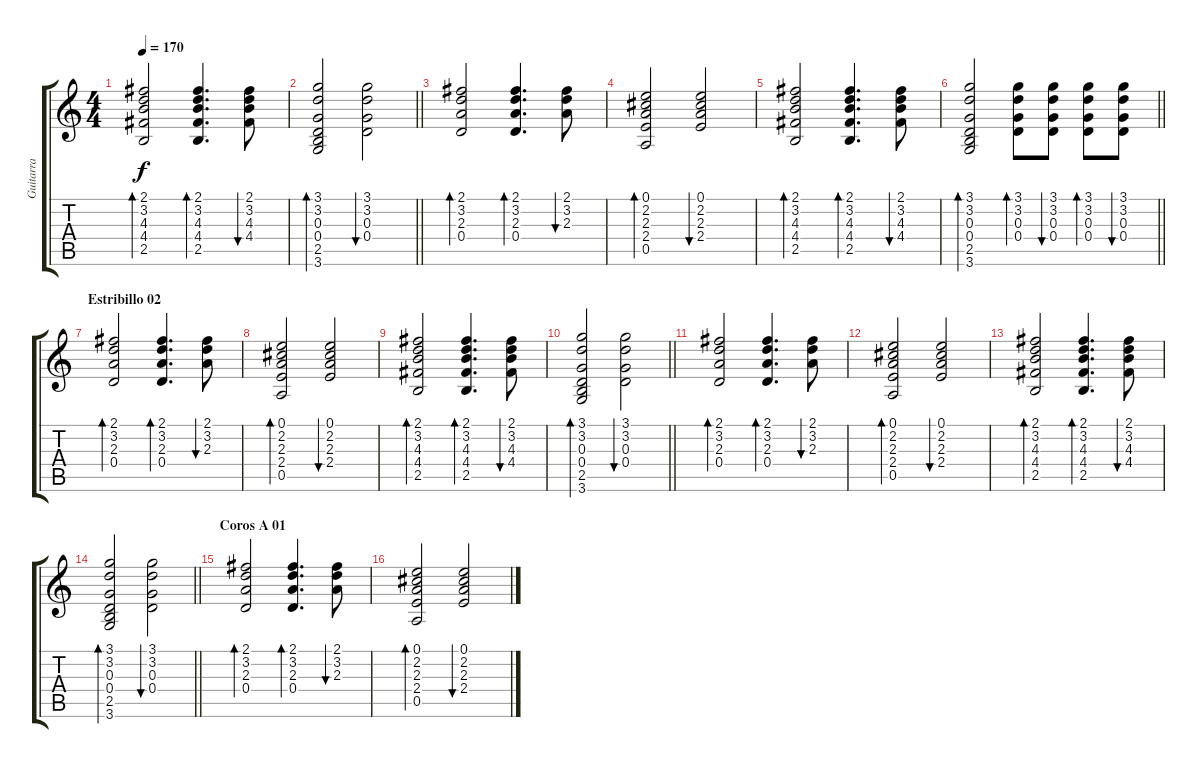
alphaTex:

\track ("Guitarra" "Guitarra") {instrument acousticguitarsteel}
\staff {score tabs}
\tuning (E4 B3 G3 D3 A2 E2) {hide}
\ts (4 4)
\tempo 170
\clef g2
\ks c
(2.1 3.2 4.3 4.4 2.5).2{bd 120 dy f} (2.1 3.2 4.3 4.4 2.5).4{d bd 60} (2.1 3.2 4.3 4.4).8{bu 60} |
\barLineRight lightlight
(3.1 3.2 0.3 0.4 2.5 3.6).2{bd 60} (3.1 3.2 0.3 0.4).2{bu 60} |
(2.1 3.2 2.3 0.4).2{bd 60} (2.1 3.2 2.3 0.4).4{d bd 60} (2.1 3.2 2.3).8{bu 60} |
(0.1 2.2 2.3 2.4 0.5).2{bd 60} (0.1 2.2 2.3 2.4).2{bu 60} |
(2.1 3.2 4.3 4.4 2.5).2{bd 120} (2.1 3.2 4.3 4.4 2.5).4{d bd 60} (2.1 3.2 4.3 4.4).8{bu 60} |
\barLineRight lightlight
(3.1 3.2 0.3 0.4 2.5 3.6).2{bd 60} (3.1 3.2 0.3 0.4).8{bd 60} (3.1 3.2 0.3 0.4).8{bu 60} (3.1 3.2 0.3 0.4).8{bd 60} (3.1 3.2 0.3 0.4).8{bu 60} |
\section ("" "Estribillo 02")
(2.1 3.2 2.3 0.4).2{bd 60} (2.1 3.2 2.3 0.4).4{d bd 60} (2.1 3.2 2.3).8{bu 60} |
(0.1 2.2 2.3 2.4 0.5).2{bd 60} (0.1 2.2 2.3 2.4).2{bu 60} |
(2.1 3.2 4.3 4.4 2.5).2{bd 120} (2.1 3.2 4.3 4.4 2.5).4{d bd 60} (2.1 3.2 4.3 4.4).8{bu 60} |
\barLineRight lightlight
(3.1 3.2 0.3 0.4 2.5 3.6).2{bd 60} (3.1 3.2 0.3 0.4).2{bu 60} |
(2.1 3.2 2.3 0.4).2{bd 60} (2.1 3.2 2.3 0.4).4{d bd 60} (2.1 3.2 2.3).8{bu 60} |
(0.1 2.2 2.3 2.4 0.5).2{bd 60} (0.1 2.2 2.3 2.4).2{bu 60} |
(2.1 3.2 4.3 4.4 2.5).2{bd 120} (2.1 3.2 4.3 4.4 2.5).4{d bd 60} (2.1 3.2 4.3 4.4).8{bu 60} |
\barLineRight lightlight
(3.1 3.2 0.3 0.4 2.5 3.6).2{bd 60} (3.1 3.2 0.3 0.4).2{bu 60} |
\section ("" "Coros A 01")
(2.1 3.2 2.3 0.4).2{bd 60} (2.1 3.2 2.3 0.4).4{d bd 60} (2.1 3.2 2.3).8{bu 60} |
(0.1 2.2 2.3 2.4 0.5).2{bd 60} (0.1 2.2 2.3 2.4).2{bu 60}
